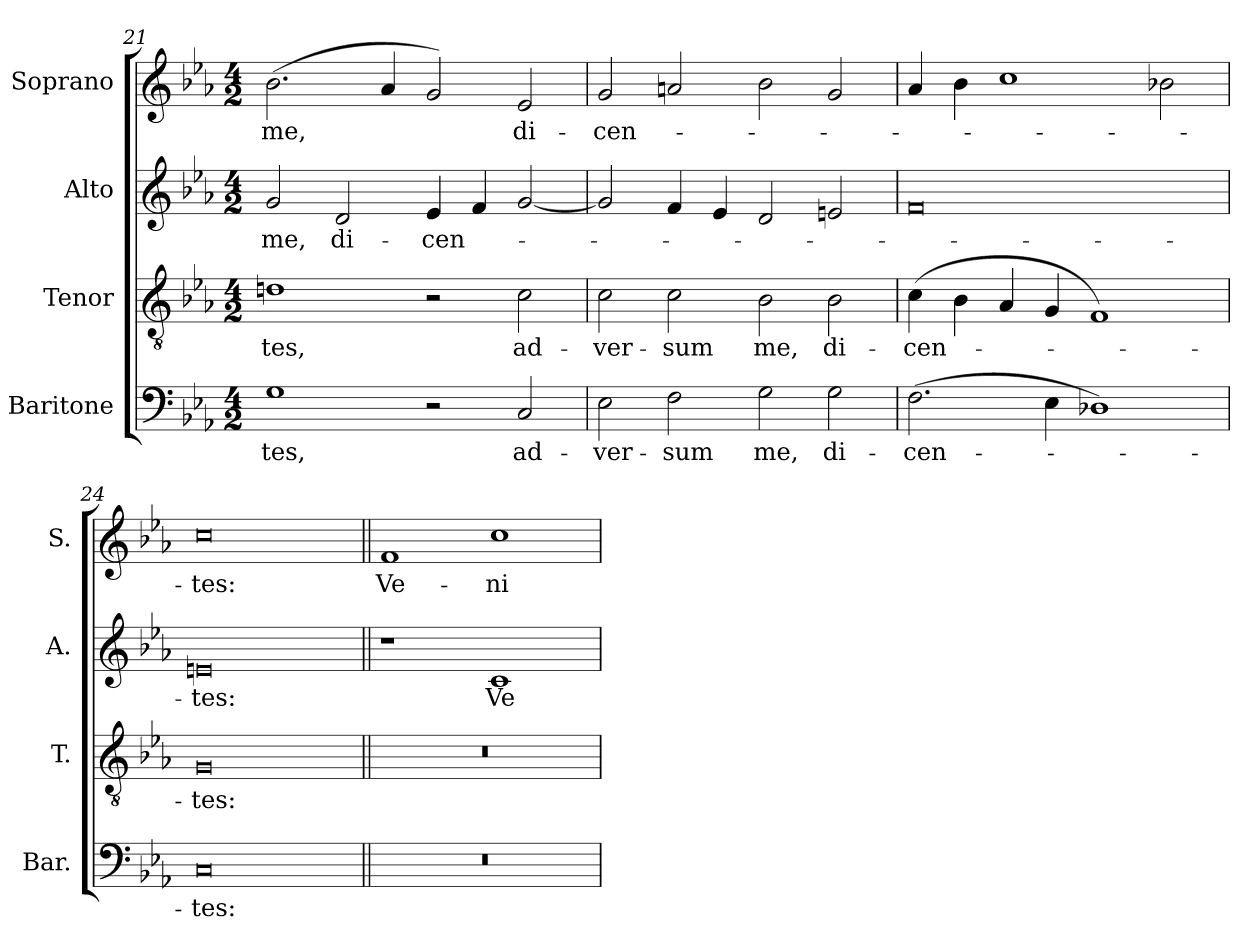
**kern	**text	**kern	**text	**kern	**text	**kern	**text
*part4	*part4	*part3	*part3	*part2	*part2	*part1	*part1
*staff4	*staff4	*staff3	*staff3	*staff2	*staff2	*staff1	*staff1
*I"Baritone	*	*I"Tenor	*	*I"Alto	*	*I"Soprano	*
*I'Bar.	*	*I'T.	*	*I'A.	*	*I'S.	*
*clefF4	*	*clefGv2	*	*clefG2	*	*clefG2	*
*	*	*ITrd7c12	*	*	*	*	*
*k[b-e-a-]	*	*k[b-e-a-]	*	*k[b-e-a-]	*	*k[b-e-a-]	*
*E-:	*	*E-:	*	*E-:	*	*E-:	*
*M4/2	*	*M4/2	*	*M4/2	*	*M4/2	*
=21	=21	=21	=21	=21	=21	=21	=21
!	!LO:LY:b:color=#000000	!	!	!	!	!	!
!	!	!	!LO:LY:b:color=#000000	!	!	!	!
!	!	!	!	!	!LO:LY:b:color=#000000	!	!
!	!	!	!	!	!	!	!LO:LY:b:color=#000000
1Gi	-tes,	1Dni	-tes,	2gi/	me,	(2.b-i\	me,
!	!	!	!	!	!LO:LY:b:color=#000000	!	!
.	.	.	.	2di/	di-	.	.
.	.	.	.	.	.	4a-i/	.
!	!	!	!	!	!LO:LY:b:color=#000000	!	!
2r	.	2r	.	4e-i/	-cen-	2gi/)	.
.	.	.	.	4fi/	.	.	.
!	!LO:LY:b:color=#000000	!	!	!	!	!	!
!	!	!	!LO:LY:b:color=#000000	!	!	!	!
!	!	!	!	!	!	!	!LO:LY:b:color=#000000
2Ci/	ad-	2Ci\	ad-	[2gi/	.	2e-i/	di-
=22	=22	=22	=22	=22	=22	=22	=22
!	!LO:LY:b:color=#000000	!	!	!	!	!	!
!	!	!	!LO:LY:b:color=#000000	!	!	!	!
!	!	!	!	!	!	!	!LO:LY:b:color=#000000
2E-i\	-ver-	2Ci\	-ver-	2gi/]	.	2gi/	-cen-
!	!LO:LY:b:color=#000000	!	!	!	!	!	!
!	!	!	!LO:LY:b:color=#000000	!	!	!	!
2Fi\	-sum	2Ci\	-sum	4fi/	.	2ani/	.
.	.	.	.	4e-i/	.	.	.
!	!LO:LY:b:color=#000000	!	!	!	!	!	!
!	!	!	!LO:LY:b:color=#000000	!	!	!	!
2Gi\	me,	2BB-i\	me,	2di/	.	2b-i\	.
!	!LO:LY:b:color=#000000	!	!	!	!	!	!
!	!	!	!LO:LY:b:color=#000000	!	!	!	!
2Gi\	di-	2BB-i\	di-	2eni/	.	2gi/	.
=23	=23	=23	=23	=23	=23	=23	=23
!	!LO:LY:b:color=#000000	!	!	!	!	!	!
!	!	!	!LO:LY:b:color=#000000	!	!	!	!
(2.Fi\	-cen-	(4Ci\	-cen-	0fi	.	4a-i/	.
.	.	4BB-i\	.	.	.	4b-i\	.
.	.	4AA-i/	.	.	.	1cci	.
4E-i\	.	4GGi/	.	.	.	.	.
1D-Xi)	.	1FFi)	.	.	.	.	.
.	.	.	.	.	.	2b-Xi\	.
=24	=24	=24	=24	=24	=24	=24	=24
!	!LO:LY:b:color=#000000	!	!	!	!	!	!
!	!	!	!LO:LY:b:color=#000000	!	!	!	!
!	!	!	!	!	!LO:LY:b:color=#000000	!	!
!	!	!	!	!	!	!	!LO:LY:b:color=#000000
0Ci	-tes:	0GGi	-tes:	0eni	-tes:	0cci	-tes:
!!LO:LB:g=z
=25||	=25||	=25||	=25||	=25||	=25||	=25||	=25||
!LO:N:vis=1	!	!LO:N:vis=1	!	!	!	!	!
!	!	!	!	!	!	!	!LO:LY:b:color=#000000
0r	.	0r	.	1r	.	1fi	Ve-
!	!	!	!	!	!LO:LY:b:color=#000000	!	!
!	!	!	!	!	!	!	!LO:LY:b:color=#000000
.	.	.	.	1ci	Ve-	1cci	-ni-
=	=	=	=	=	=	=	=
*-	*-	*-	*-	*-	*-	*-	*-
